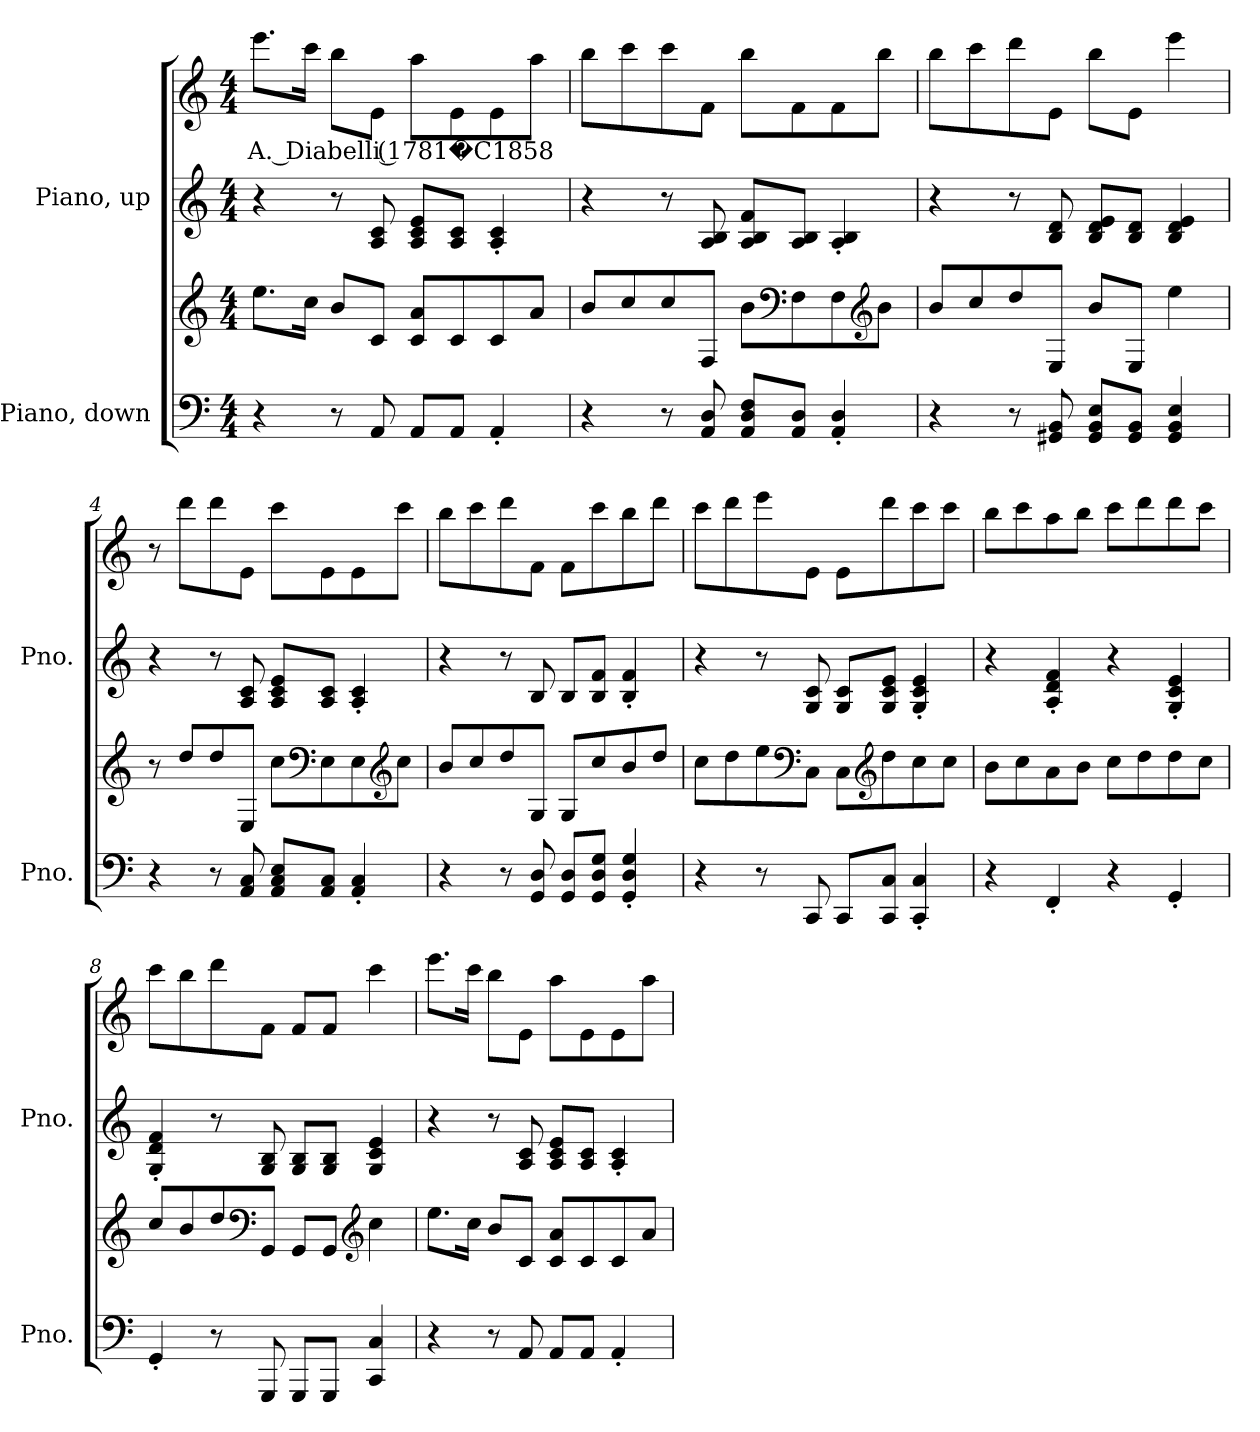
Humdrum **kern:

**kern	**kern	**kern	**kern	**text
*part2	*part2	*part1	*part1	*part1
*staff4	*staff3	*staff2	*staff1	*staff1
*I"Piano, down	*	*I"Piano, up	*	*
*I'Pno.	*	*I'Pno.	*	*
*clefF4	*clefG2	*clefG2	*clefG2	*
*k[]	*k[]	*k[]	*k[]	*
*M4/4	*M4/4	*M4/4	*M4/4	*
*MM80	*MM80	*MM80	*MM80	*
=1	=1	=1	=1	=1
!	!	!	!	!LO:LY:b
4r	8.ee\L	4r	8.eee\L	A. Diabelli (1781�C1858
.	16cc\Jk	.	16ccc\Jk	.
8r	8b/L	8r	8bb\L	.
8AA/	8c/J	8A/ 8c/	8e\J	.
8AA/L	8c/ 8a/L	8A/ 8c/ 8e/L	8aa\L	.
8AA/J	8c/	8A/ 8c/J	8e\	.
4AA'/	8c/	4A/' 4c/'	8e\	.
.	8a/J	.	8aa\J	.
=2	=2	=2	=2	=2
4r	8b/L	4r	8bb\L	.
.	8cc/	.	8ccc\	.
8r	8cc/	8r	8ccc\	.
8AA/ 8D/	8F/J	8A/ 8B/	8f\J	.
8AA/ 8D/ 8F/L	8b\L	8A/ 8B/ 8f/L	8bb\L	.
*	*clefF4	*	*	*
8AA/ 8D/J	8F\	8A/ 8B/J	8f\	.
4AA/' 4D/'	8F\	4A/' 4B/'	8f\	.
*	*clefG2	*	*	*
.	8b\J	.	8bb\J	.
!!LO:LB:g=z
=3	=3	=3	=3	=3
4r	8b/L	4r	8bb\L	.
.	8cc/	.	8ccc\	.
8r	8dd/	8r	8ddd\	.
8GG#X/ 8BB/	8E/J	8B/ 8d/	8e\J	.
8GG#/ 8BB/ 8E/L	8b/L	8B/ 8d/ 8e/L	8bb\L	.
8GG#/ 8BB/J	8E/J	8B/ 8d/J	8e\J	.
4GG#/ 4BB/ 4E/	4ee\	4B/ 4d/ 4e/	4eee\	.
=4	=4	=4	=4	=4
4r	8r	4r	8r	.
.	8dd/L	.	8ddd\L	.
8r	8dd/	8r	8ddd\	.
8AA/ 8C/	8E/J	8A/ 8c/	8e\J	.
8AA/ 8C/ 8E/L	8cc\L	8A/ 8c/ 8e/L	8ccc\L	.
*	*clefF4	*	*	*
8AA/ 8C/J	8E\	8A/ 8c/J	8e\	.
4AA/' 4C/'	8E\	4A/' 4c/'	8e\	.
*	*clefG2	*	*	*
.	8cc\J	.	8ccc\J	.
=5	=5	=5	=5	=5
4r	8b/L	4r	8bb\L	.
.	8cc/	.	8ccc\	.
8r	8dd/	8r	8ddd\	.
8GG/ 8D/	8G/J	8B/	8f\J	.
8GG/ 8D/L	8G/L	8B/L	8f\L	.
8GG/ 8D/ 8G/J	8cc/	8B/ 8f/J	8ccc\	.
4GG/' 4D/' 4G/'	8b/	4B/' 4f/'	8bb\	.
.	8dd/J	.	8ddd\J	.
!!LO:LB:g=z
=6	=6	=6	=6	=6
4r	8cc\L	4r	8ccc\L	.
.	8dd\	.	8ddd\	.
8r	8ee\	8r	8eee\	.
*	*clefF4	*	*	*
8CC/	8C\J	8G/ 8c/	8e\J	.
8CC/L	8C\L	8G/ 8c/L	8e\L	.
*	*clefG2	*	*	*
8CC/ 8C/J	8dd\	8G/ 8c/ 8e/J	8ddd\	.
4CC/' 4C/'	8cc\	4G/' 4c/' 4e/'	8ccc\	.
.	8cc\J	.	8ccc\J	.
=7	=7	=7	=7	=7
4r	8b\L	4r	8bb\L	.
.	8cc\	.	8ccc\	.
4FF'/	8a\	4A/' 4d/' 4f/'	8aa\	.
.	8b\J	.	8bb\J	.
4r	8cc\L	4r	8ccc\L	.
.	8dd\	.	8ddd\	.
4GG'/	8dd\	4G/' 4c/' 4e/'	8ddd\	.
.	8cc\J	.	8ccc\J	.
=8	=8	=8	=8	=8
4GG'/	8cc/L	4G/' 4d/' 4f/'	8ccc\L	.
.	8b/	.	8bb\	.
8r	8dd/	8r	8ddd\	.
*	*clefF4	*	*	*
8GGG/	8GG/J	8G/ 8B/	8f\J	.
8GGG/L	8GG/L	8G/ 8B/L	8f/L	.
8GGG/J	8GG/J	8G/ 8B/J	8f/J	.
*	*clefG2	*	*	*
4CC/ 4C/	4cc\	4G/ 4c/ 4e/	4ccc\	.
!!LO:PB:g=z
=9	=9	=9	=9	=9
4r	8.ee\L	4r	8.eee\L	.
.	16cc\Jk	.	16ccc\Jk	.
8r	8b/L	8r	8bb\L	.
8AA/	8c/J	8A/ 8c/	8e\J	.
8AA/L	8c/ 8a/L	8A/ 8c/ 8e/L	8aa\L	.
8AA/J	8c/	8A/ 8c/J	8e\	.
4AA'/	8c/	4A/' 4c/'	8e\	.
.	8a/J	.	8aa\J	.
=	=	=	=	=
*-	*-	*-	*-	*-
